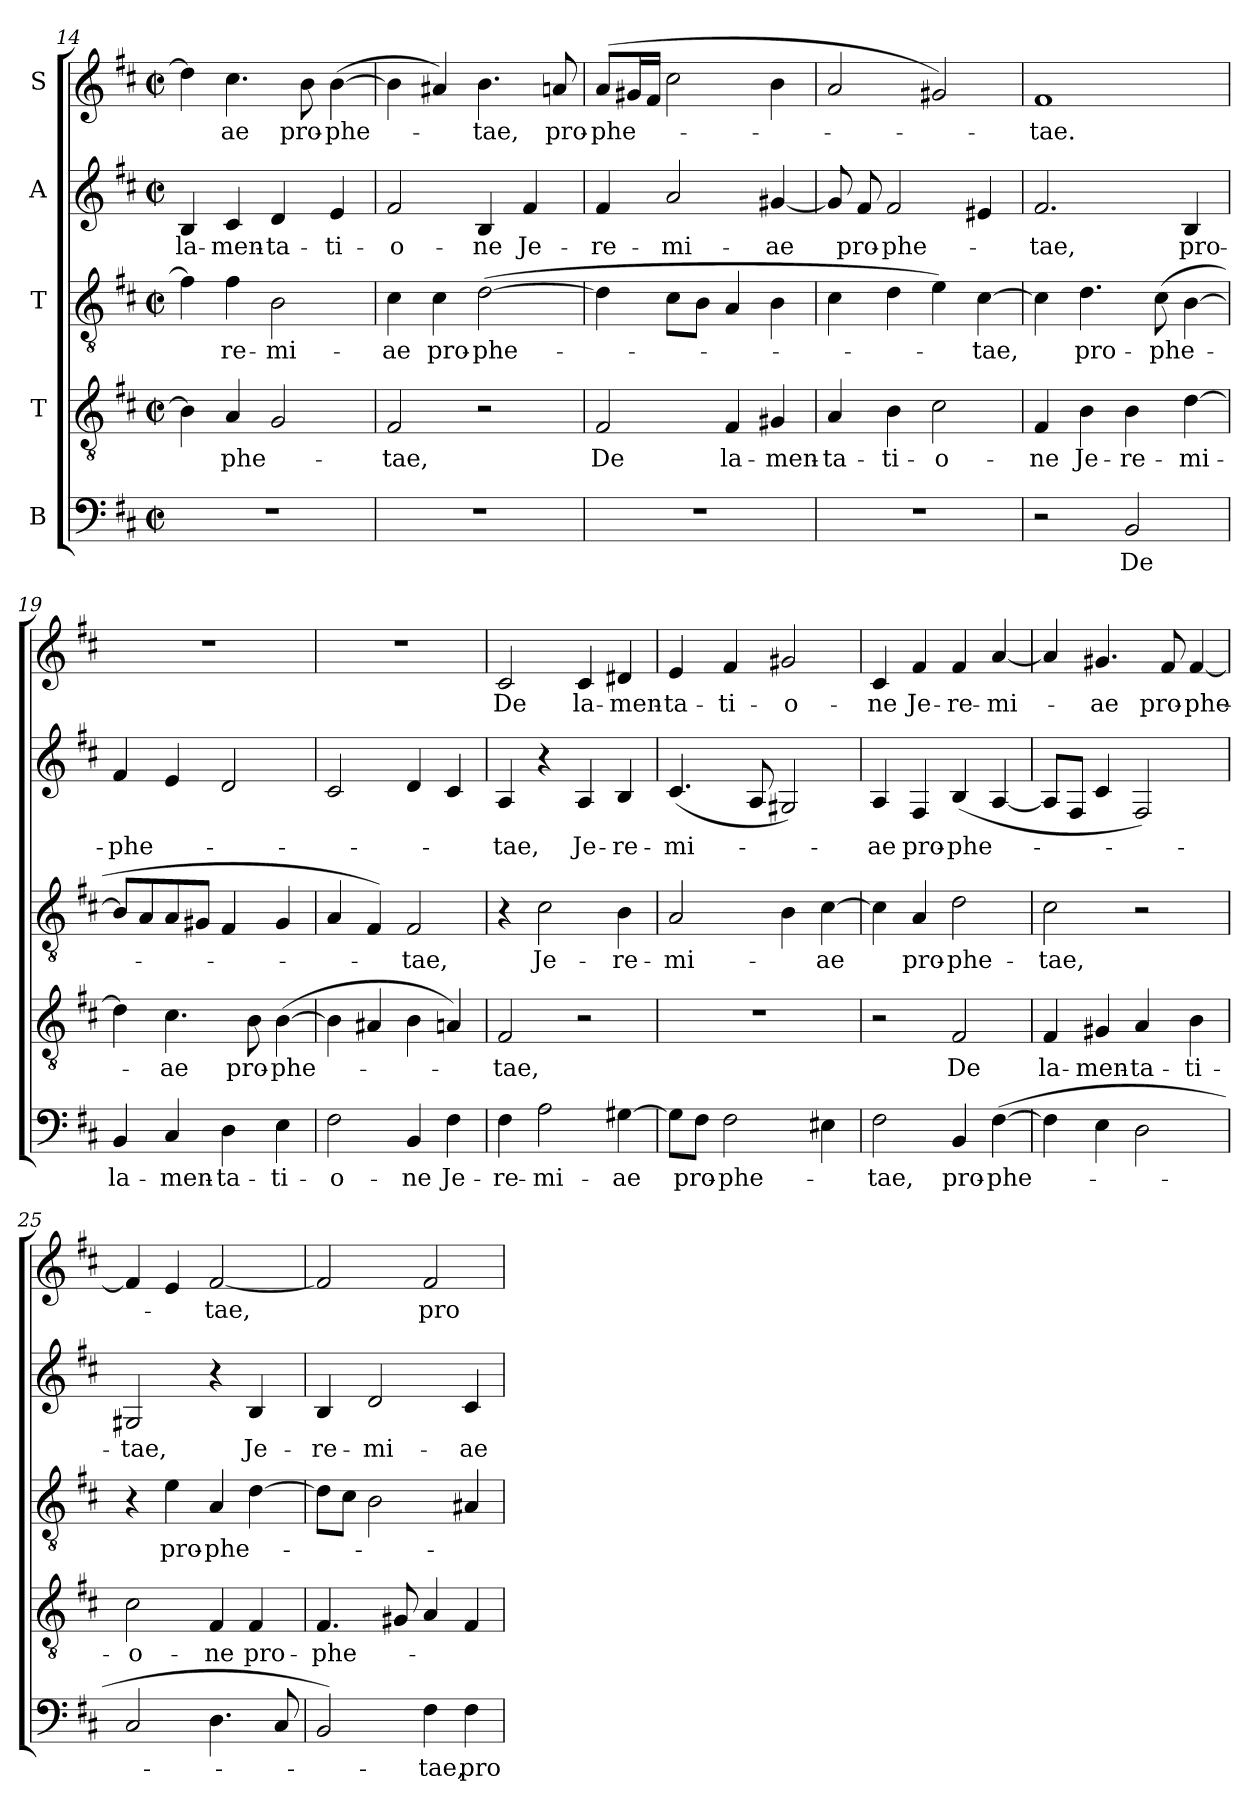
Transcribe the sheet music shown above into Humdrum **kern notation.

**kern	**text	**kern	**text	**kern	**text	**kern	**text	**kern	**text
*part5	*part5	*part4	*part4	*part3	*part3	*part2	*part2	*part1	*part1
*staff5	*staff5	*staff4	*staff4	*staff3	*staff3	*staff2	*staff2	*staff1	*staff1
*I"B	*	*I"T	*	*I"T	*	*I"A	*	*I"S	*
!!LO:PB:g=z
*clefF4	*	*clefGv2	*	*clefGv2	*	*clefG2	*	*clefG2	*
*k[f#c#]	*	*k[f#c#]	*	*k[f#c#]	*	*k[f#c#]	*	*k[f#c#]	*
*M2/2	*	*M2/2	*	*M2/2	*	*M2/2	*	*M2/2	*
*met(c|)	*	*met(c|)	*	*met(c|)	*	*met(c|)	*	*met(c|)	*
=14	=14	=14	=14	=14	=14	=14	=14	=14	=14
!	!	!	!	!	!	!	!LO:LY:b	!	!
1r	.	4B\]	.	4f#\]	.	4B/	la-	4dd\]	.
!	!	!	!LO:LY:b	!	!LO:LY:b	!	!LO:LY:b	!	!LO:LY:b
.	.	4A/	-phe-	4f#\	-re-	4c#/	-men-	4.cc#\	-ae
!	!	!	!	!	!LO:LY:b	!	!LO:LY:b	!	!
.	.	2G/	.	2B\	-mi-	4d/	-ta-	.	.
!	!	!	!	!	!	!	!	!	!LO:LY:b
.	.	.	.	.	.	.	.	8b\	pro-
!	!	!	!	!	!	!	!LO:LY:b	!	!LO:LY:b
.	.	.	.	.	.	4e/	-ti-	(>[4b\	-phe-
=15	=15	=15	=15	=15	=15	=15	=15	=15	=15
!	!	!	!LO:LY:b	!	!LO:LY:b	!	!LO:LY:b	!	!
1r	.	2F#/	-tae,	4c#\	-ae	2f#/	-o-	4b\]	.
!	!	!	!	!	!LO:LY:b	!	!	!	!
.	.	.	.	4c#\	pro-	.	.	4a#X/)	.
!	!	!	!	!	!LO:LY:b	!	!LO:LY:b	!	!LO:LY:b
.	.	2r	.	(>[2d\	-phe-	4B/	-ne	4.b\	-tae,
!	!	!	!	!	!	!	!LO:LY:b	!	!
.	.	.	.	.	.	4f#/	Je-	.	.
!	!	!	!	!	!	!	!	!	!LO:LY:b
.	.	.	.	.	.	.	.	8an/	pro-
=16	=16	=16	=16	=16	=16	=16	=16	=16	=16
!	!	!	!LO:LY:b	!	!	!	!LO:LY:b	!	!LO:LY:b
1r	.	2F#/	De	4d\]	.	4f#/	-re-	(>8a/L	-phe-
.	.	.	.	.	.	.	.	16g#X/L	.
.	.	.	.	.	.	.	.	16f#/JJ	.
!	!	!	!	!	!	!	!LO:LY:b	!	!
.	.	.	.	8c#\L	.	2a/	-mi-	2cc#\	.
.	.	.	.	8B\J	.	.	.	.	.
!	!	!	!LO:LY:b	!	!	!	!	!	!
.	.	4F#/	la-	4A/	.	.	.	.	.
!	!	!	!LO:LY:b	!	!	!	!LO:LY:b	!	!
.	.	4G#X/	-men-	4B\	.	[4g#X/	-ae	4b\	.
=17	=17	=17	=17	=17	=17	=17	=17	=17	=17
!	!	!	!LO:LY:b	!	!	!	!	!	!
1r	.	4A/	-ta-	4c#\	.	8g#/]	.	2a/	.
!	!	!	!	!	!	!	!LO:LY:b	!	!
.	.	.	.	.	.	8f#/	pro-	.	.
!	!	!	!LO:LY:b	!	!	!	!LO:LY:b	!	!
.	.	4B\	-ti-	4d\	.	2f#/	-phe-	.	.
!	!	!	!LO:LY:b	!	!	!	!	!	!
.	.	2c#\	-o-	4e\)	.	.	.	2g#X/)	.
!	!	!	!	!	!LO:LY:b	!	!	!	!
.	.	.	.	[4c#\	-tae,	4e#X/	.	.	.
=18	=18	=18	=18	=18	=18	=18	=18	=18	=18
!	!	!	!LO:LY:b	!	!	!	!LO:LY:b	!	!LO:LY:b
2r	.	4F#/	-ne	4c#\]	.	2.f#/	-tae,	1f#	-tae.
!	!	!	!LO:LY:b	!	!LO:LY:b	!	!	!	!
.	.	4B\	Je-	4.d\	pro-	.	.	.	.
!	!LO:LY:b	!	!LO:LY:b	!	!	!	!	!	!
2BB/	De	4B\	-re-	.	.	.	.	.	.
!	!	!	!	!	!LO:LY:b	!	!	!	!
.	.	.	.	(>8c#\	-phe-	.	.	.	.
!	!	!	!LO:LY:b	!	!	!	!LO:LY:b	!	!
.	.	[4d\	-mi-	[4B\	.	4B/	pro-	.	.
!!LO:LB:g=z
=19	=19	=19	=19	=19	=19	=19	=19	=19	=19
!	!LO:LY:b	!	!	!	!	!	!LO:LY:b	!	!
4BB/	la-	4d\]	.	8B/L]	.	4f#/	-phe-	1r	.
.	.	.	.	8A/	.	.	.	.	.
!	!LO:LY:b	!	!LO:LY:b	!	!	!	!	!	!
4C#/	-men-	4.c#\	-ae	8A/	.	4e/	.	.	.
.	.	.	.	8G#X/J	.	.	.	.	.
!	!LO:LY:b	!	!	!	!	!	!	!	!
4D\	-ta-	.	.	4F#/	.	2d/	.	.	.
!	!	!	!LO:LY:b	!	!	!	!	!	!
.	.	8B\	pro-	.	.	.	.	.	.
!	!LO:LY:b	!	!LO:LY:b	!	!	!	!	!	!
4E\	-ti-	(>[4B\	-phe-	4G#/	.	.	.	.	.
=20	=20	=20	=20	=20	=20	=20	=20	=20	=20
!	!LO:LY:b	!	!	!	!	!	!	!	!
2F#\	-o-	4B\]	.	4A/	.	2c#/	.	1r	.
.	.	4A#X/	.	4F#/)	.	.	.	.	.
!	!LO:LY:b	!	!	!	!LO:LY:b	!	!	!	!
4BB/	-ne	4B\	.	2F#/	-tae,	4d/	.	.	.
!	!LO:LY:b	!	!	!	!	!	!	!	!
4F#\	Je-	4An/)	.	.	.	4c#/	.	.	.
=21	=21	=21	=21	=21	=21	=21	=21	=21	=21
!	!LO:LY:b	!	!LO:LY:b	!	!	!	!LO:LY:b	!	!LO:LY:b
4F#\	-re-	2F#/	-tae,	4r	.	4A/	-tae,	2c#/	De
!	!LO:LY:b	!	!	!	!LO:LY:b	!	!	!	!
2A\	-mi-	.	.	2c#\	Je-	4r	.	.	.
!	!	!	!	!	!	!	!LO:LY:b	!	!LO:LY:b
.	.	2r	.	.	.	4A/	Je-	4c#/	la-
!	!LO:LY:b	!	!	!	!LO:LY:b	!	!LO:LY:b	!	!LO:LY:b
[4G#X\	-ae	.	.	4B\	-re-	4B/	-re-	4d#X/	-men-
=22	=22	=22	=22	=22	=22	=22	=22	=22	=22
!	!	!	!	!	!LO:LY:b	!	!LO:LY:b	!	!LO:LY:b
8G#\L]	.	1r	.	2A/	-mi-	(<4.c#/	-mi-	4e/	-ta-
!	!LO:LY:b	!	!	!	!	!	!	!	!
8F#\J	pro-	.	.	.	.	.	.	.	.
!	!LO:LY:b	!	!	!	!	!	!	!	!LO:LY:b
2F#\	-phe-	.	.	.	.	.	.	4f#/	-ti-
.	.	.	.	.	.	8A/	.	.	.
!	!	!	!	!	!	!	!	!	!LO:LY:b
.	.	.	.	4B\	.	2G#X/)	.	2g#X/	-o-
!	!	!	!	!	!LO:LY:b	!	!	!	!
4E#X\	.	.	.	[4c#\	-ae	.	.	.	.
=23	=23	=23	=23	=23	=23	=23	=23	=23	=23
!	!LO:LY:b	!	!	!	!	!	!LO:LY:b	!	!LO:LY:b
2F#\	-tae,	2r	.	4c#\]	.	4A/	-ae	4c#/	-ne
!	!	!	!	!	!LO:LY:b	!	!LO:LY:b	!	!LO:LY:b
.	.	.	.	4A/	pro-	4F#/	pro-	4f#/	Je-
!	!LO:LY:b	!	!LO:LY:b	!	!LO:LY:b	!	!LO:LY:b	!	!LO:LY:b
4BB/	pro-	2F#/	De	2d\	-phe-	(<4B/	-phe-	4f#/	-re-
!	!LO:LY:b	!	!	!	!	!	!	!	!LO:LY:b
(>[4F#\	-phe-	.	.	.	.	[4A/	.	[4a/	-mi-
=24	=24	=24	=24	=24	=24	=24	=24	=24	=24
!	!	!	!LO:LY:b	!	!LO:LY:b	!	!	!	!
4F#\]	.	4F#/	la-	2c#\	-tae,	8A/L]	.	4a/]	.
.	.	.	.	.	.	8F#/J	.	.	.
!	!	!	!LO:LY:b	!	!	!	!	!	!LO:LY:b
4E\	.	4G#X/	-men-	.	.	4c#/	.	4.g#X/	-ae
!	!	!	!LO:LY:b	!	!	!	!	!	!
2D\	.	4A/	-ta-	2r	.	2F#/)	.	.	.
!	!	!	!	!	!	!	!	!	!LO:LY:b
.	.	.	.	.	.	.	.	8f#/	pro-
!	!	!	!LO:LY:b	!	!	!	!	!	!LO:LY:b
.	.	4B\	-ti-	.	.	.	.	[4f#/	-phe-
!!LO:PB:g=z
=25	=25	=25	=25	=25	=25	=25	=25	=25	=25
!	!	!	!LO:LY:b	!	!	!	!LO:LY:b	!	!
2C#/	.	2c#\	-o-	4r	.	2G#X/	-tae,	4f#/]	.
!	!	!	!	!	!LO:LY:b	!	!	!	!
.	.	.	.	4e\	pro-	.	.	4e/	.
!	!	!	!LO:LY:b	!	!LO:LY:b	!	!	!	!LO:LY:b
4.D\	.	4F#/	-ne	4A/	-phe-	4r	.	[2f#/	-tae,
!	!	!	!LO:LY:b	!	!	!	!LO:LY:b	!	!
.	.	4F#/	pro-	[4d\	.	4B/	Je-	.	.
8C#/	.	.	.	.	.	.	.	.	.
=26	=26	=26	=26	=26	=26	=26	=26	=26	=26
!	!	!	!LO:LY:b	!	!	!	!LO:LY:b	!	!
2BB/)	.	4.F#/	-phe-	8d\L]	.	4B/	-re-	2f#/]	.
.	.	.	.	8c#\J	.	.	.	.	.
!	!	!	!	!	!	!	!LO:LY:b	!	!
.	.	.	.	2B\	.	2d/	-mi-	.	.
.	.	8G#X/	.	.	.	.	.	.	.
!	!LO:LY:b	!	!	!	!	!	!	!	!LO:LY:b
4F#\	-tae,	4A/	.	.	.	.	.	2f#/	pro-
!	!LO:LY:b	!	!	!	!	!	!LO:LY:b	!	!
4F#\	pro-	4F#/	.	4A#X/	.	4c#/	-ae	.	.
=	=	=	=	=	=	=	=	=	=
*-	*-	*-	*-	*-	*-	*-	*-	*-	*-
